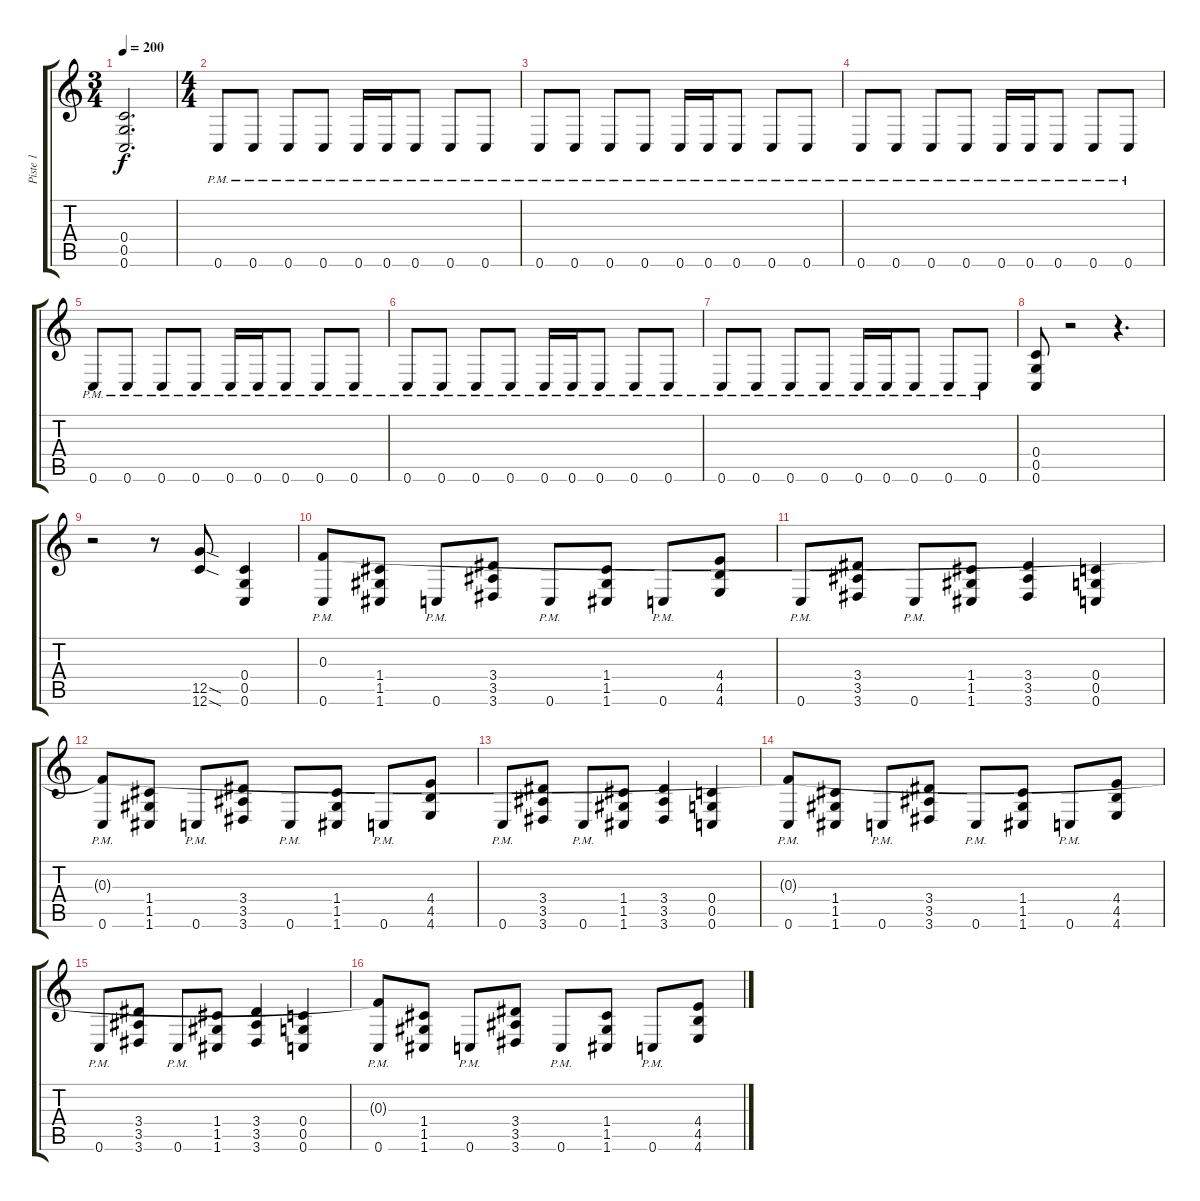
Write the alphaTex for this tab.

\track ("Piste 1" "Piste 1") {instrument distortionguitar}
\staff {score tabs}
\tuning (D4 A3 F3 C3 G2 C2) {hide}
\ts (3 4)
\tempo 200
\clef g2
\ks c
(0.4{t} 0.5{t} 0.6{t}).2{d dy f} |
\ts (4 4)
0.6{pm}.8 0.6{pm}.8 0.6{pm}.8 0.6{pm}.8 0.6{pm}.16 0.6{pm}.16 0.6{pm}.8 0.6{pm}.8 0.6{pm}.8 |
0.6{pm}.8 0.6{pm}.8 0.6{pm}.8 0.6{pm}.8 0.6{pm}.16 0.6{pm}.16 0.6{pm}.8 0.6{pm}.8 0.6{pm}.8 |
0.6{pm}.8 0.6{pm}.8 0.6{pm}.8 0.6{pm}.8 0.6{pm}.16 0.6{pm}.16 0.6{pm}.8 0.6{pm}.8 0.6{pm}.8 |
0.6{pm}.8 0.6{pm}.8 0.6{pm}.8 0.6{pm}.8 0.6{pm}.16 0.6{pm}.16 0.6{pm}.8 0.6{pm}.8 0.6{pm}.8 |
0.6{pm}.8 0.6{pm}.8 0.6{pm}.8 0.6{pm}.8 0.6{pm}.16 0.6{pm}.16 0.6{pm}.8 0.6{pm}.8 0.6{pm}.8 |
0.6{pm}.8 0.6{pm}.8 0.6{pm}.8 0.6{pm}.8 0.6{pm}.16 0.6{pm}.16 0.6{pm}.8 0.6{pm}.8 0.6{pm}.8 |
(0.4 0.5 0.6).8 r.2 r.4{d} |
r.2 r.8 (12.5{sod} 12.6{sod}).8 (0.4 0.5 0.6).4 |
(0.3 0.6{pm}).8 (1.4 1.5 1.6).8 0.6{pm}.8 (3.4 3.5 3.6).8 0.6{pm}.8 (1.4 1.5 1.6).8 0.6{pm}.8 (4.4 4.5 4.6).8 |
0.6{pm}.8 (3.4 3.5 3.6).8 0.6{pm}.8 (1.4 1.5 1.6).8 (3.4 3.5 3.6).4 (0.4 0.5 0.6).4 |
(0.3{t} 0.6{pm}).8 (1.4 1.5 1.6).8 0.6{pm}.8 (3.4 3.5 3.6).8 0.6{pm}.8 (1.4 1.5 1.6).8 0.6{pm}.8 (4.4 4.5 4.6).8 |
0.6{pm}.8 (3.4 3.5 3.6).8 0.6{pm}.8 (1.4 1.5 1.6).8 (3.4 3.5 3.6).4 (0.4 0.5 0.6).4 |
(0.3{t} 0.6{pm}).8 (1.4 1.5 1.6).8 0.6{pm}.8 (3.4 3.5 3.6).8 0.6{pm}.8 (1.4 1.5 1.6).8 0.6{pm}.8 (4.4 4.5 4.6).8 |
0.6{pm}.8 (3.4 3.5 3.6).8 0.6{pm}.8 (1.4 1.5 1.6).8 (3.4 3.5 3.6).4 (0.4 0.5 0.6).4 |
(0.3{t} 0.6{pm}).8 (1.4 1.5 1.6).8 0.6{pm}.8 (3.4 3.5 3.6).8 0.6{pm}.8 (1.4 1.5 1.6).8 0.6{pm}.8 (4.4 4.5 4.6).8
